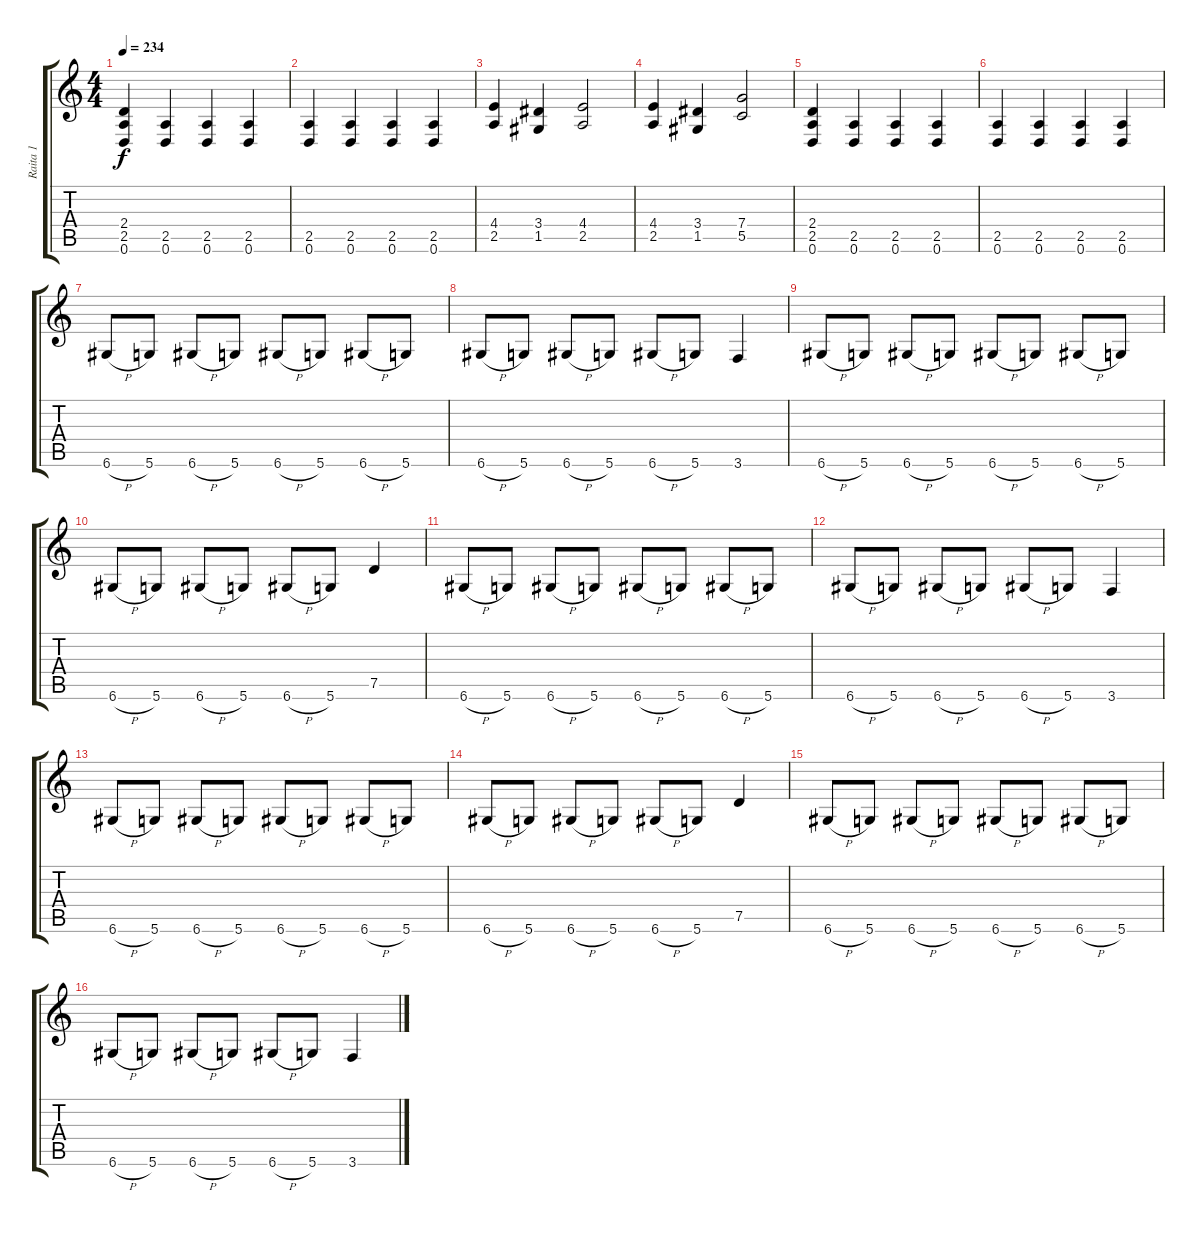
\track ("Raita 1" "Raita 1") {instrument distortionguitar}
\staff {score tabs}
\tuning (D4 A3 F3 C3 G2 D2) {hide}
\ts (4 4)
\tempo 234
\clef g2
\ks c
(2.4 2.5 0.6).4{dy f} (2.5 0.6).4 (2.5 0.6).4 (2.5 0.6).4 |
(2.5 0.6).4 (2.5 0.6).4 (2.5 0.6).4 (2.5 0.6).4 |
(4.4 2.5).4 (3.4 1.5).4 (4.4 2.5).2 |
(4.4 2.5).4 (3.4 1.5).4 (7.4 5.5).2 |
(2.4 2.5 0.6).4 (2.5 0.6).4 (2.5 0.6).4 (2.5 0.6).4 |
(2.5 0.6).4 (2.5 0.6).4 (2.5 0.6).4 (2.5 0.6).4 |
6.6{h}.8 5.6.8 6.6{h}.8 5.6.8 6.6{h}.8 5.6.8 6.6{h}.8 5.6.8 |
6.6{h}.8 5.6.8 6.6{h}.8 5.6.8 6.6{h}.8 5.6.8 3.6.4 |
6.6{h}.8 5.6.8 6.6{h}.8 5.6.8 6.6{h}.8 5.6.8 6.6{h}.8 5.6.8 |
6.6{h}.8 5.6.8 6.6{h}.8 5.6.8 6.6{h}.8 5.6.8 7.5.4 |
6.6{h}.8 5.6.8 6.6{h}.8 5.6.8 6.6{h}.8 5.6.8 6.6{h}.8 5.6.8 |
6.6{h}.8 5.6.8 6.6{h}.8 5.6.8 6.6{h}.8 5.6.8 3.6.4 |
6.6{h}.8 5.6.8 6.6{h}.8 5.6.8 6.6{h}.8 5.6.8 6.6{h}.8 5.6.8 |
6.6{h}.8 5.6.8 6.6{h}.8 5.6.8 6.6{h}.8 5.6.8 7.5.4 |
6.6{h}.8 5.6.8 6.6{h}.8 5.6.8 6.6{h}.8 5.6.8 6.6{h}.8 5.6.8 |
6.6{h}.8 5.6.8 6.6{h}.8 5.6.8 6.6{h}.8 5.6.8 3.6.4
